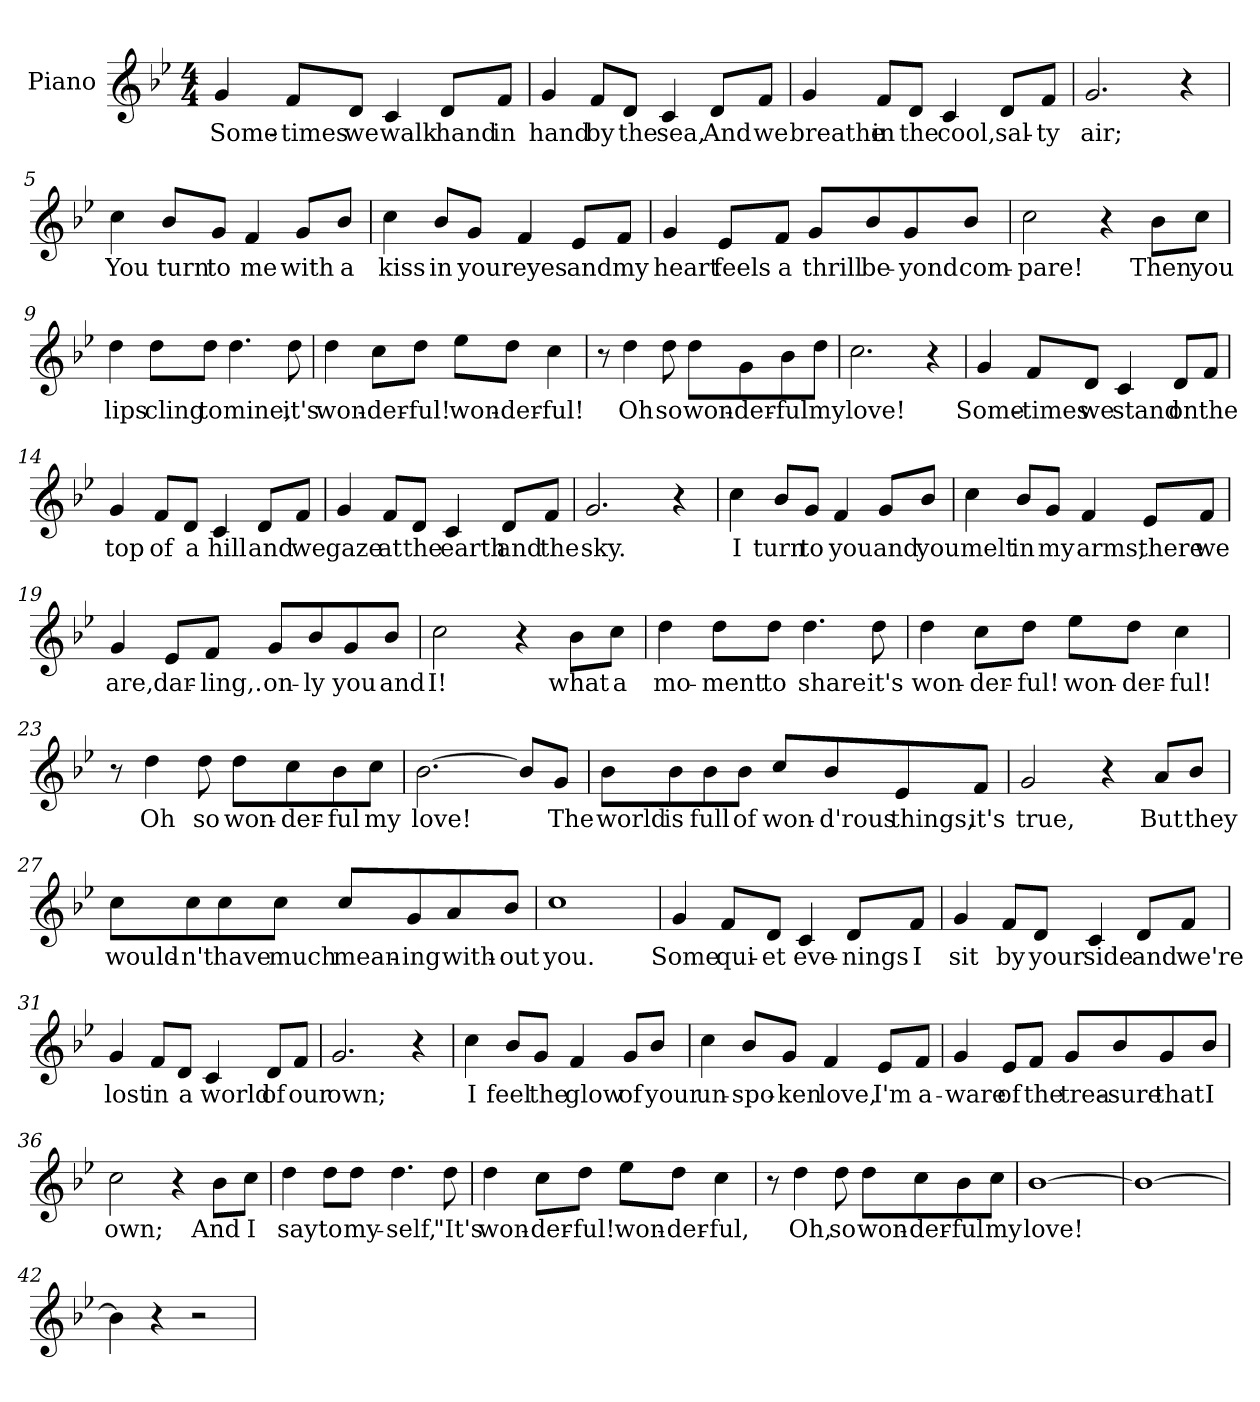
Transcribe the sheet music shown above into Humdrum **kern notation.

**kern	**text
*part1	*part1
*staff1	*staff1
*I"Piano	*
*I'Pno.	*
*clefG2	*
*k[b-e-]	*
*B-:	*
*M4/4	*
=1	=1
4g/	Some-
8f/L	-times
8d/J	we
4c/	walk
8d/L	hand
8f/J	in
=2	=2
4g/	hand
8f/L	by
8d/J	the
4c/	sea,
8d/L	And
8f/J	we
!!LO:LB:g=z
=3	=3
4g/	breathe
8f/L	in
8d/J	the
4c/	cool,
8d/L	sal-
8f/J	-ty
=4	=4
2.g/	air;
4r	.
=5	=5
4cc\	You
8b-/L	turn
8g/J	to
4f/	me
8g/L	with
8b-/J	a
!!LO:LB:g=z
=6	=6
4cc\	kiss
8b-/L	in
8g/J	your
4f/	eyes
8e-/L	and
8f/J	my
=7	=7
4g/	heart
8e-/L	feels
8f/J	a
8g/L	thrill
8b-/	be-
8g/	-yond
8b-/J	com-
=8	=8
2cc\	-pare!
4r	.
8b-\L	Then
8cc\J	you
!!LO:LB:g=z
=9	=9
4dd\	lips
8dd\L	cling
8dd\J	to
4.dd\	mine,
8dd\	it's
=10	=10
4dd\	won-
8cc\L	-der-
8dd\J	-ful!
8ee-\L	won-
8dd\J	-der-
4cc\	-ful!
=11	=11
8r	.
4dd\	Oh
8dd\	so
8dd\L	won-
8g\	-der-
8b-\	-ful
8dd\J	my
!!LO:LB:g=z
=12	=12
2.cc\	love!
4r	.
=13	=13
4g/	Some-
8f/L	-times
8d/J	we
4c/	stand
8d/L	on
8f/J	the
=14	=14
4g/	top
8f/L	of
8d/J	a
4c/	hill
8d/L	and
8f/J	we
!!LO:LB:g=z
=15	=15
4g/	gaze
8f/L	at
8d/J	the
4c/	earth
8d/L	and
8f/J	the
=16	=16
2.g/	sky.
4r	.
=17	=17
4cc\	I
8b-/L	turn
8g/J	to
4f/	you
8g/L	and
8b-/J	you
!!LO:LB:g=z
=18	=18
4cc\	melt
8b-/L	in
8g/J	my
4f/	arms,
8e-/L	there
8f/J	we
=19	=19
4g/	are,
8e-/L	dar-
8f/J	-ling,.
8g/L	on-
8b-/	-ly
8g/	you
8b-/J	and
=20	=20
2cc\	I!
4r	.
8b-\L	what
8cc\J	a
!!LO:LB:g=z
=21	=21
4dd\	mo-
8dd\L	-ment
8dd\J	to
4.dd\	share
8dd\	it's
=22	=22
4dd\	won-
8cc\L	-der-
8dd\J	-ful!
8ee-\L	won-
8dd\J	-der-
4cc\	-ful!
=23	=23
8r	.
4dd\	Oh
8dd\	so
8dd\L	won-
8cc\	-der-
8b-\	-ful
8cc\J	my
!!LO:PB:g=z
=24	=24
[2.b-\	love!
8b-/L]	.
8g/J	The
=25	=25
8b-\L	world
8b-\	is
8b-\	full
8b-\J	of
8cc/L	won-
8b-/	-d'rous
8e-/	things,
8f/J	it's
=26	=26
2g/	true,
4r	.
8a/L	But
8b-/J	they
!!LO:LB:g=z
=27	=27
8cc\L	would-
8cc\	-n't
8cc\	have
8cc\J	much
8cc/L	mean-
8g/	-ing
8a/	with-
8b-/J	-out
=28	=28
1cc	you.
=29	=29
4g/	Some
8f/L	qui-
8d/J	-et
4c/	eve-
8d/L	-nings
8f/J	I
!!LO:LB:g=z
=30	=30
4g/	sit
8f/L	by
8d/J	your
4c/	side
8d/L	and
8f/J	we're
=31	=31
4g/	lost
8f/L	in
8d/J	a
4c/	world
8d/L	of
8f/J	our
=32	=32
2.g/	own;
4r	.
!!LO:LB:g=z
=33	=33
4cc\	I
8b-/L	feel
8g/J	the
4f/	glow
8g/L	of
8b-/J	your
=34	=34
4cc\	un-
8b-/L	-spo-
8g/J	-ken
4f/	love,
8e-/L	I'm
8f/J	a-
!!LO:LB:g=z
=35	=35
4g/	-ware
8e-/L	of
8f/J	the
8g/L	trea-
8b-/	-sure
8g/	that
8b-/J	I
=36	=36
2cc\	own;
4r	.
8b-\L	And
8cc\J	I
=37	=37
4dd\	say
8dd\L	to
8dd\J	my-
4.dd\	-self,
8dd\	"It's
!!LO:LB:g=z
=38	=38
4dd\	won-
8cc\L	-der-
8dd\J	-ful!
8ee-\L	won-
8dd\J	-der-
4cc\	-ful,
=39	=39
8r	.
4dd\	Oh,
8dd\	so
8dd\L	won-
8cc\	-der-
8b-\	-ful
8cc\J	my
=40	=40
[1b-	love!
=41	=41
1b-_	.
=42	=42
4b-\]	.
4r	.
2r	.
=	=
*-	*-
